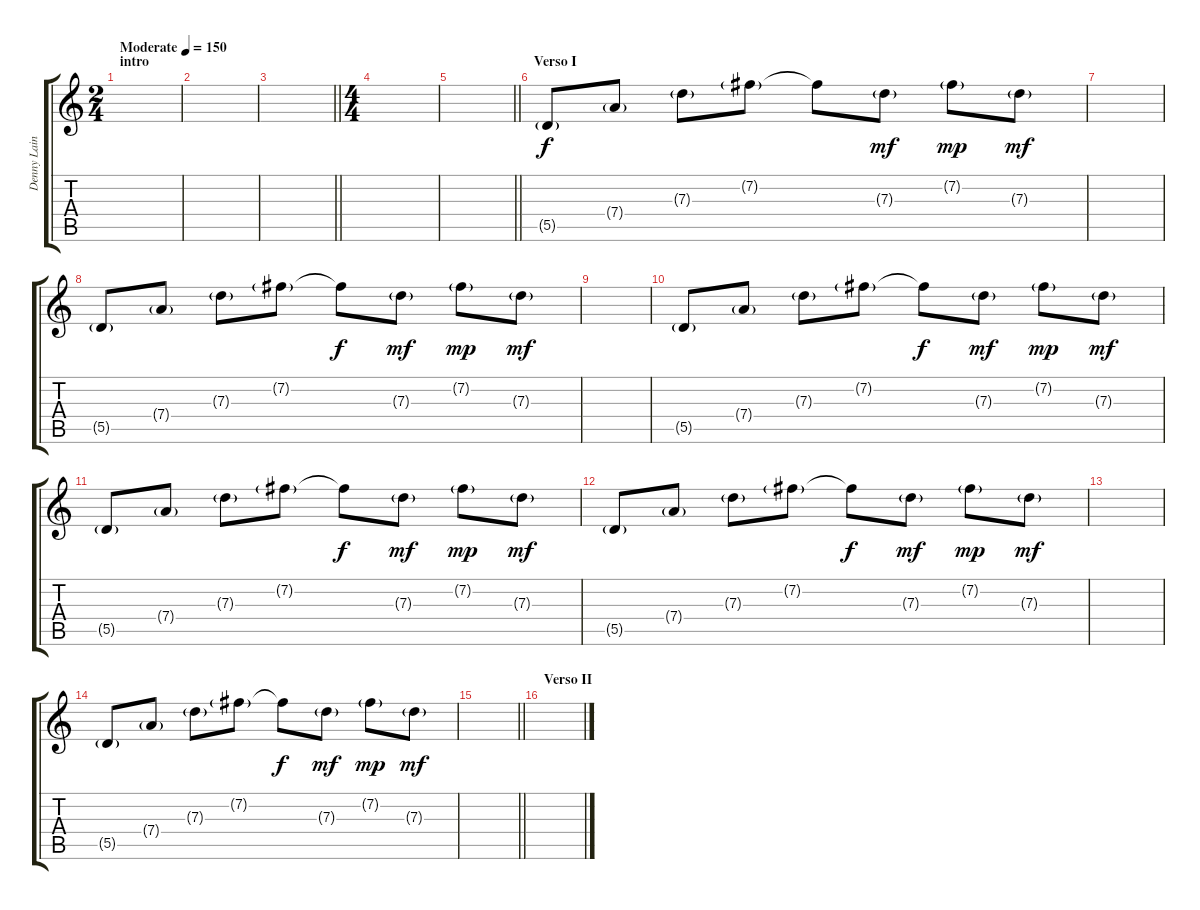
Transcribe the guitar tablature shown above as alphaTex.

\track ("Denny Laine" "Denny Lain") {instrument acousticguitarnylon}
\staff {score tabs}
\tuning (E4 B3 G3 D3 A2 E2) {hide}
\ts (2 4)
\section ("" "intro")
\tempo (150 "Moderate")
\clef g2
\ks c
|
|
\barLineRight lightlight
|
\ts (4 4)
\section ("" "")
|
\barLineRight lightlight
|
\section ("" "Verso I")
5.5{g}.8 7.4{g}.8 7.3{g}.8 7.2{g}.8 7.2{t}.8{dy f} 7.3{g}.8{dy mf} 7.2{g}.8{dy mp} 7.3{g}.8{dy mf} |
|
5.5{g}.8 7.4{g}.8 7.3{g}.8 7.2{g}.8 7.2{t}.8{dy f} 7.3{g}.8{dy mf} 7.2{g}.8{dy mp} 7.3{g}.8{dy mf} |
|
5.5{g}.8 7.4{g}.8 7.3{g}.8 7.2{g}.8 7.2{t}.8{dy f} 7.3{g}.8{dy mf} 7.2{g}.8{dy mp} 7.3{g}.8{dy mf} |
5.5{g}.8 7.4{g}.8 7.3{g}.8 7.2{g}.8 7.2{t}.8{dy f} 7.3{g}.8{dy mf} 7.2{g}.8{dy mp} 7.3{g}.8{dy mf} |
5.5{g}.8 7.4{g}.8 7.3{g}.8 7.2{g}.8 7.2{t}.8{dy f} 7.3{g}.8{dy mf} 7.2{g}.8{dy mp} 7.3{g}.8{dy mf} |
|
5.5{g}.8 7.4{g}.8 7.3{g}.8 7.2{g}.8 7.2{t}.8{dy f} 7.3{g}.8{dy mf} 7.2{g}.8{dy mp} 7.3{g}.8{dy mf} |
\barLineRight lightlight
|
\section ("" "Verso II")
